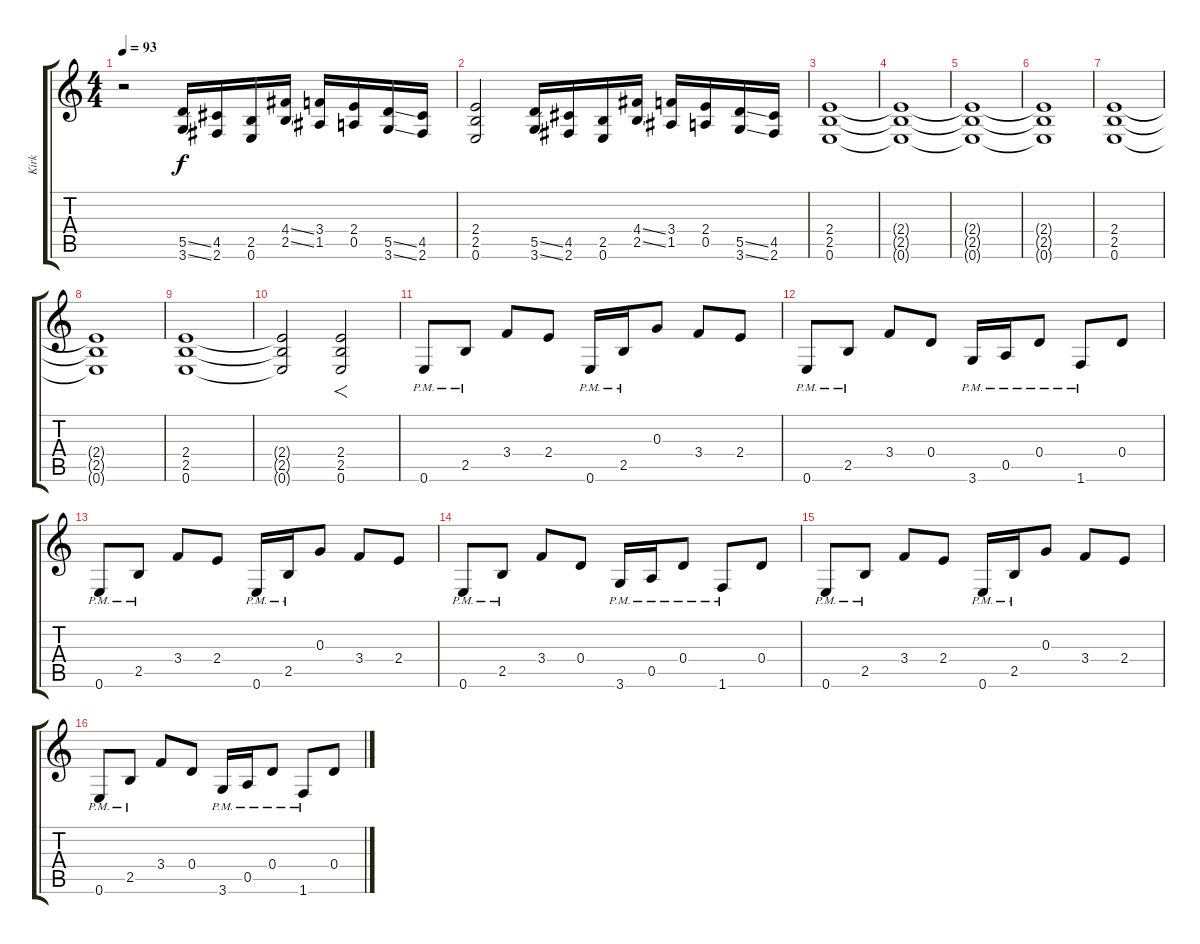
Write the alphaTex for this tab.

\track ("Kirk" "Kirk") {instrument distortionguitar}
\staff {score tabs}
\tuning (E4 B3 G3 D3 A2 E2) {hide}
\ts (4 4)
\tempo 93
\clef g2
\ks c
r.2{dy f instrument distortionguitar} (5.5{ss} 3.6{ss}).16 (4.5 2.6).16 (2.5 0.6).16 (4.4{ss} 2.5{ss}).16 (3.4 1.5).16 (2.4 0.5).16 (5.5{ss} 3.6{ss}).16 (4.5 2.6).16 |
(2.4 2.5 0.6).2 (5.5{ss} 3.6{ss}).16 (4.5 2.6).16 (2.5 0.6).16 (4.4{ss} 2.5{ss}).16 (3.4 1.5).16 (2.4 0.5).16 (5.5{ss} 3.6{ss}).16 (4.5 2.6).16 |
(2.4 2.5 0.6).1 |
(2.4{t} 2.5{t} 0.6{t}).1 |
(2.4{t} 2.5{t} 0.6{t}).1 |
(2.4{t} 2.5{t} 0.6{t}).1 |
(2.4 2.5 0.6).1 |
(2.4{t} 2.5{t} 0.6{t}).1 |
(2.4 2.5 0.6).1 |
(2.4{t} 2.5{t} 0.6{t}).2 (2.4 2.5 0.6).2{f} |
0.6{pm}.8 2.5{pm}.8 3.4.8 2.4.8 0.6{pm}.16 2.5{pm}.16 0.3.8 3.4.8 2.4.8 |
0.6{pm}.8 2.5{pm}.8 3.4.8 0.4.8 3.6{pm}.16 0.5{pm}.16 0.4{pm}.8 1.6{pm}.8 0.4.8 |
0.6{pm}.8 2.5{pm}.8 3.4.8 2.4.8 0.6{pm}.16 2.5{pm}.16 0.3.8 3.4.8 2.4.8 |
0.6{pm}.8 2.5{pm}.8 3.4.8 0.4.8 3.6{pm}.16 0.5{pm}.16 0.4{pm}.8 1.6{pm}.8 0.4.8 |
0.6{pm}.8 2.5{pm}.8 3.4.8 2.4.8 0.6{pm}.16 2.5{pm}.16 0.3.8 3.4.8 2.4.8 |
0.6{pm}.8 2.5{pm}.8 3.4.8 0.4.8 3.6{pm}.16 0.5{pm}.16 0.4{pm}.8 1.6{pm}.8 0.4.8
